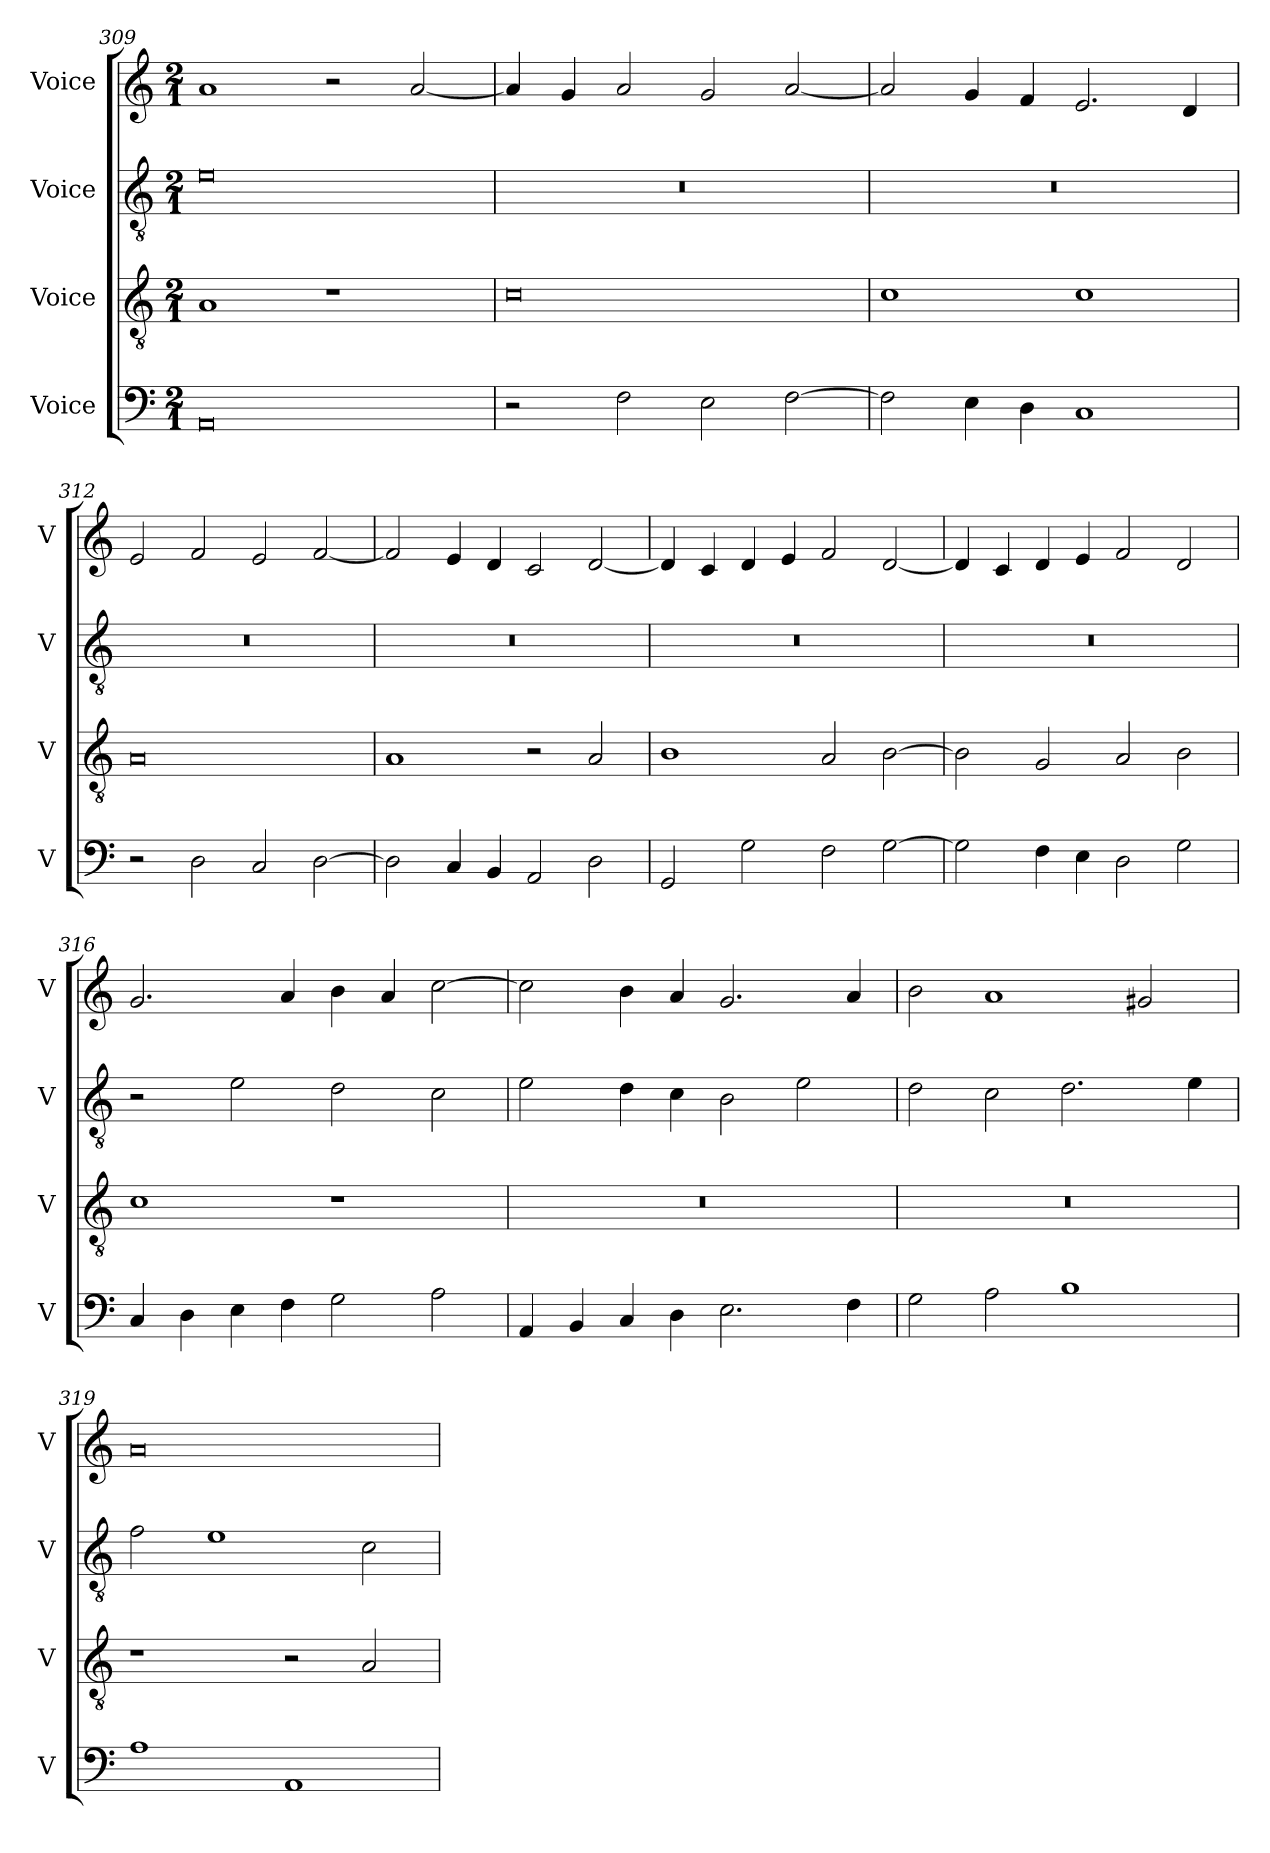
**kern	**kern	**kern	**kern
*part4	*part3	*part2	*part1
*staff4	*staff3	*staff2	*staff1
*I"Voice	*I"Voice	*I"Voice	*I"Voice
*I'V	*I'V	*I'V	*I'V
!!LO:PB:g=z
*clefF4	*clefGv2	*clefGv2	*clefG2
*k[]	*k[]	*k[]	*k[]
*M2/1	*M2/1	*M2/1	*M2/1
=309	=309	=309	=309
0AA	1A	0e	1a
.	1r	.	2r
.	.	.	[2a/
=310	=310	=310	=310
2r	0c	0r	4a/]
.	.	.	4g/
2F\	.	.	2a/
2E\	.	.	2g/
[2F\	.	.	[2a/
=311	=311	=311	=311
2F\]	1c	0r	2a/]
4E\	.	.	4g/
4D\	.	.	4f/
1C	1c	.	2.e/
.	.	.	4d/
=312	=312	=312	=312
2r	0A	0r	2e/
2D\	.	.	2f/
2C/	.	.	2e/
[2D\	.	.	[2f/
=313	=313	=313	=313
2D\]	1A	0r	2f/]
4C/	.	.	4e/
4BB/	.	.	4d/
2AA/	2r	.	2c/
2D\	2A/	.	[2d/
=314	=314	=314	=314
2GG/	1B	0r	4d/]
.	.	.	4c/
2G\	.	.	4d/
.	.	.	4e/
2F\	2A/	.	2f/
[2G\	[2B\	.	[2d/
!!LO:LB:g=z
=315	=315	=315	=315
2G\]	2B\]	0r	4d/]
.	.	.	4c/
4F\	2G/	.	4d/
4E\	.	.	4e/
2D\	2A/	.	2f/
2G\	2B\	.	2d/
=316	=316	=316	=316
4C/	1c	2r	2.g/
4D\	.	.	.
4E\	.	2e\	.
4F\	.	.	4a/
2G\	1r	2d\	4b\
.	.	.	4a/
2A\	.	2c\	[2cc\
=317	=317	=317	=317
4AA/	0r	2e\	2cc\]
4BB/	.	.	.
4C/	.	4d\	4b\
4D\	.	4c\	4a/
2.E\	.	2B\	2.g/
.	.	2e\	.
4F\	.	.	4a/
=318	=318	=318	=318
2G\	0r	2d\	2b\
2A\	.	2c\	1a
1B	.	2.d\	.
.	.	.	2g#X/
.	.	4e\	.
=319	=319	=319	=319
1A	1r	2f\	0a
.	.	1e	.
1AA	2r	.	.
.	2A/	2c\	.
=	=	=	=
*-	*-	*-	*-
